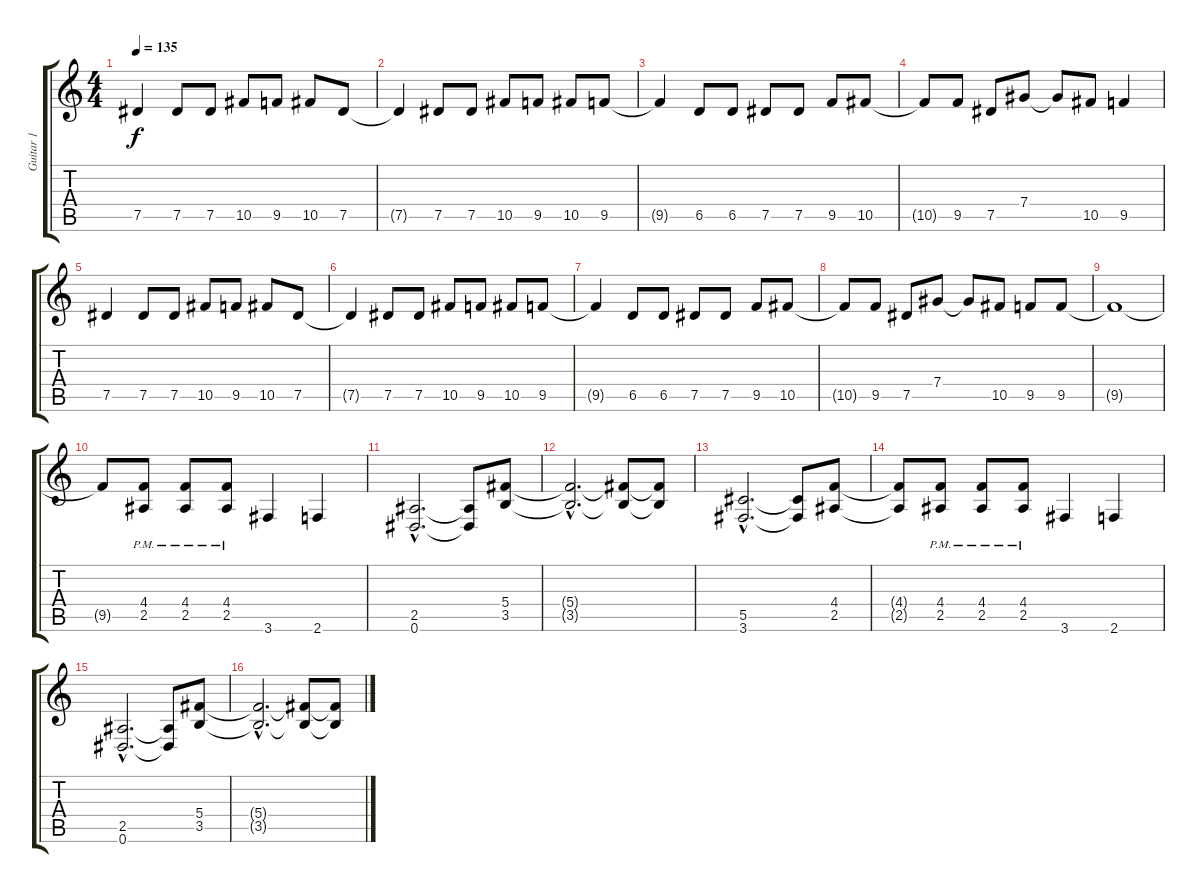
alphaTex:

\track ("Guitar 1" "Guitar 1") {instrument distortionguitar}
\staff {score tabs}
\tuning (Eb4 Bb3 Gb3 Db3 Ab2 Eb2) {hide}
\ts (4 4)
\tempo 135
\clef g2
\ks c
7.5.4{dy f} 7.5.8 7.5.8 10.5.8 9.5.8 10.5.8 7.5.8 |
7.5{t}.4 7.5.8 7.5.8 10.5.8 9.5.8 10.5.8 9.5.8 |
9.5{t}.4 6.5.8 6.5.8 7.5.8 7.5.8 9.5.8 10.5.8 |
10.5{t}.8 9.5.8 7.5.8 7.4.8 7.4{t}.8 10.5.8 9.5.4 |
7.5.4 7.5.8 7.5.8 10.5.8 9.5.8 10.5.8 7.5.8 |
7.5{t}.4 7.5.8 7.5.8 10.5.8 9.5.8 10.5.8 9.5.8 |
9.5{t}.4 6.5.8 6.5.8 7.5.8 7.5.8 9.5.8 10.5.8 |
10.5{t}.8 9.5.8 7.5.8 7.4.8 7.4{t}.8 10.5.8 9.5.8 9.5.8 |
9.5{t}.1 |
9.5{t}.8 (4.4{pm} 2.5{pm}).8 (4.4{pm} 2.5{pm}).8 (4.4{pm} 2.5{pm}).8 3.6.4 2.6.4 |
(2.5{hac} 0.6{hac}).2{d} (2.5{t} 0.6{t}).8 (5.4 3.5).8 |
(5.4{hac t} 3.5{hac t}).2{d} (5.4{t} 3.5{t}).8 (5.4{t} 3.5{t}).8 |
(5.5{hac} 3.6{hac}).2{d} (5.5{t} 3.6{t}).8 (4.4 2.5).8 |
(4.4{t} 2.5{t}).8 (4.4{pm} 2.5{pm}).8 (4.4{pm} 2.5{pm}).8 (4.4{pm} 2.5{pm}).8 3.6.4 2.6.4 |
(2.5{hac} 0.6{hac}).2{d} (2.5{t} 0.6{t}).8 (5.4 3.5).8 |
(5.4{hac t} 3.5{hac t}).2{d} (5.4{t} 3.5{t}).8 (5.4{t} 3.5{t}).8
